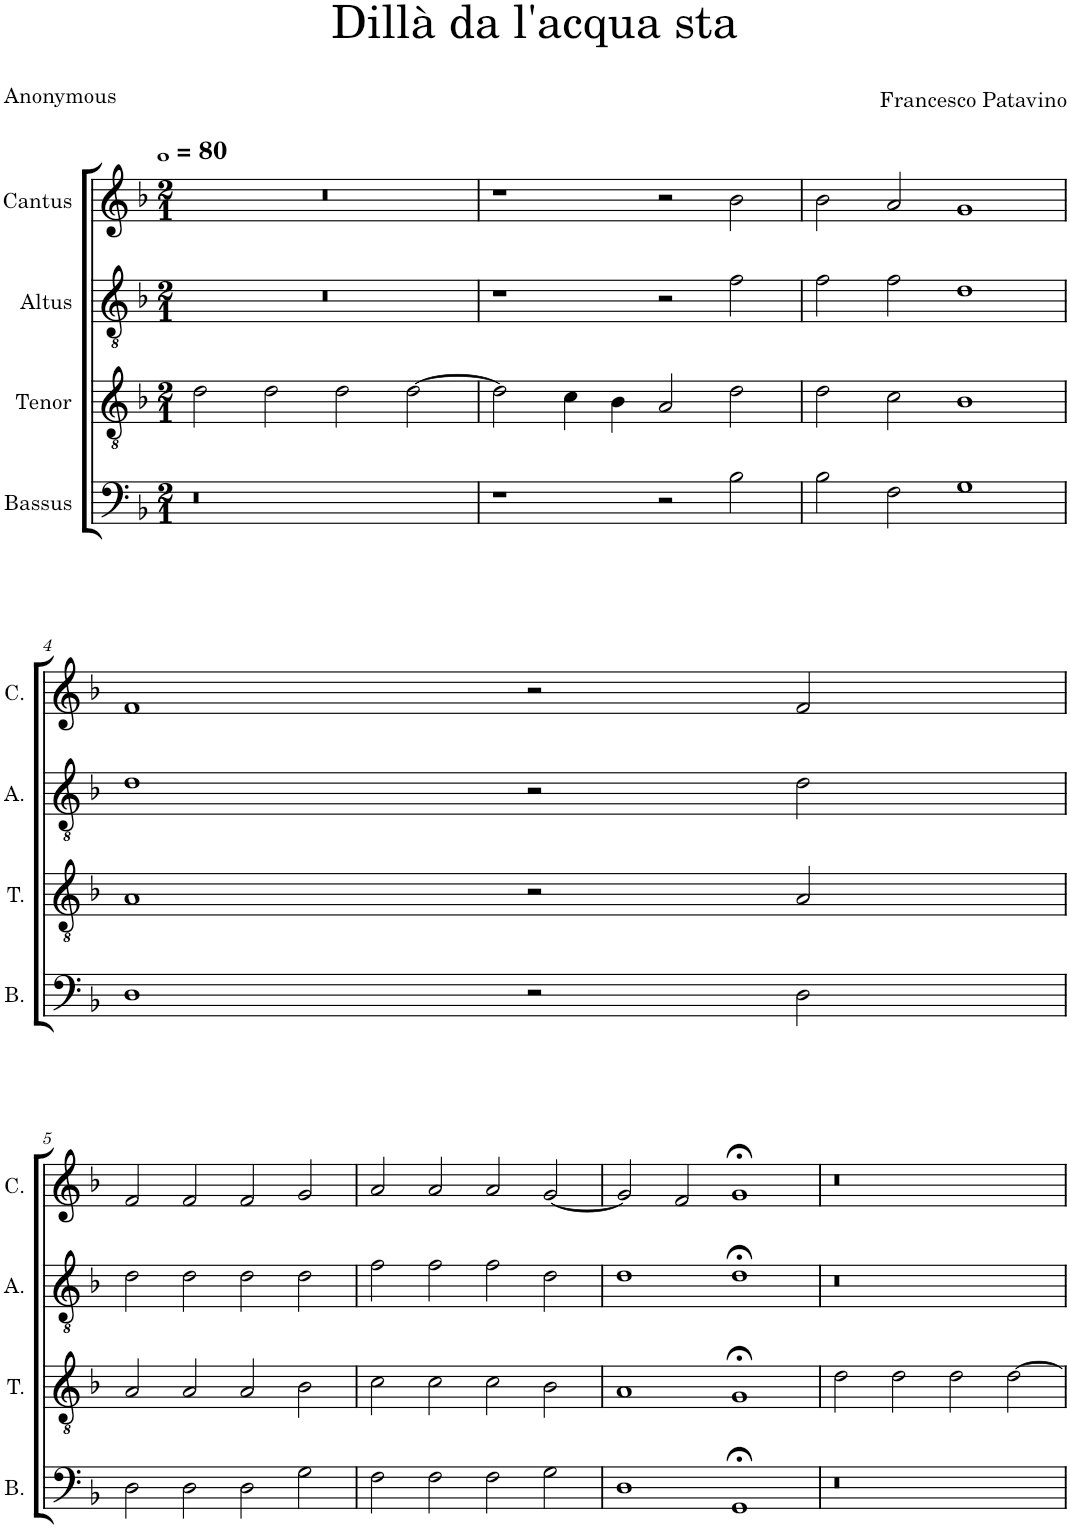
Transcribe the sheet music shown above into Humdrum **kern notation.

**kern	**kern	**kern	**kern
*part4	*part3	*part2	*part1
*staff4	*staff3	*staff2	*staff1
*I"Bassus	*I"Tenor	*I"Altus	*I"Cantus
*I'B.	*I'T.	*I'A.	*I'C.
*clefF4	*clefGv2	*clefGv2	*clefG2
*k[b-]	*k[b-]	*k[b-]	*k[b-]
*M2/1	*M2/1	*M2/1	*M2/1
*MM320	*MM320	*MM320	*MM320
=1	=1	=1	=1
0r	2d\	0r	0r
.	2d\	.	.
.	2d\	.	.
.	[2d\	.	.
=2	=2	=2	=2
1r	2d\]	1r	1r
.	4c\	.	.
.	4B-\	.	.
2r	2A/	2r	2r
2B-\	2d\	2f\	2b-\
=3	=3	=3	=3
2B-\	2d\	2f\	2b-\
2F\	2c\	2f\	2a/
1G	1B-	1d	1g
!!LO:LB:g=z
=4	=4	=4	=4
1D	1A	1d	1f
2r	2r	2r	2r
2D\	2A/	2d\	2f/
!!LO:LB:g=z
=5	=5	=5	=5
2D\	2A/	2d\	2f/
2D\	2A/	2d\	2f/
2D\	2A/	2d\	2f/
2G\	2B-\	2d\	2g/
=6	=6	=6	=6
2F\	2c\	2f\	2a/
2F\	2c\	2f\	2a/
2F\	2c\	2f\	2a/
2G\	2B-\	2d\	[2g/
=7	=7	=7	=7
1D	1A	1d	2g/]
.	.	.	2f/
1GG;<	1G;<	1d;<	1g;<
=8	=8	=8	=8
0r	2d\	0r	0r
.	2d\	.	.
.	2d\	.	.
.	[2d\	.	.
=	=	=	=
*-	*-	*-	*-
